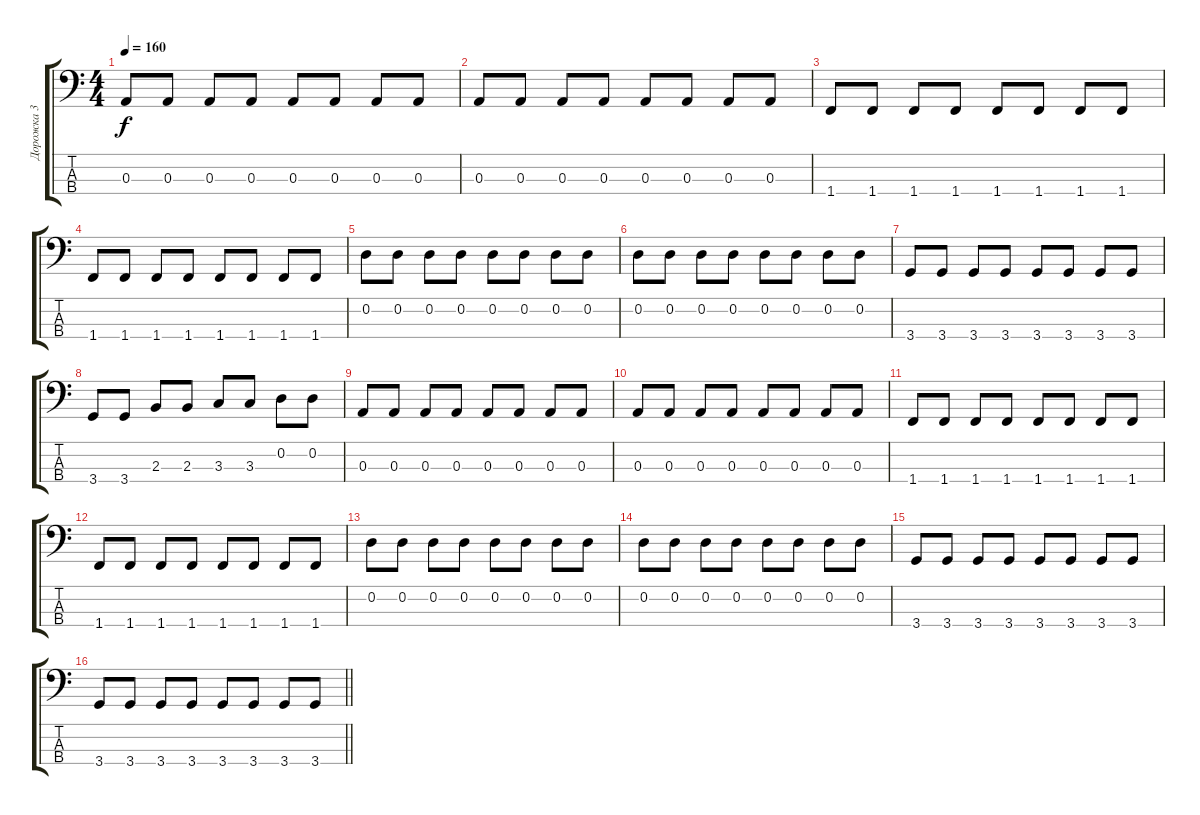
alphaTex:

\track ("Дорожка 3" "Дорожка 3") {instrument electricbassfinger}
\staff {score tabs}
\tuning (G2 D2 A1 E1) {hide}
\ts (4 4)
\tempo 160
\clef f4
\ks c
0.3.8{dy f} 0.3.8 0.3.8 0.3.8 0.3.8 0.3.8 0.3.8 0.3.8 |
0.3.8 0.3.8 0.3.8 0.3.8 0.3.8 0.3.8 0.3.8 0.3.8 |
1.4.8 1.4.8 1.4.8 1.4.8 1.4.8 1.4.8 1.4.8 1.4.8 |
1.4.8 1.4.8 1.4.8 1.4.8 1.4.8 1.4.8 1.4.8 1.4.8 |
0.2.8 0.2.8 0.2.8 0.2.8 0.2.8 0.2.8 0.2.8 0.2.8 |
0.2.8 0.2.8 0.2.8 0.2.8 0.2.8 0.2.8 0.2.8 0.2.8 |
3.4.8 3.4.8 3.4.8 3.4.8 3.4.8 3.4.8 3.4.8 3.4.8 |
3.4.8 3.4.8 2.3.8 2.3.8 3.3.8 3.3.8 0.2.8 0.2.8 |
0.3.8 0.3.8 0.3.8 0.3.8 0.3.8 0.3.8 0.3.8 0.3.8 |
0.3.8 0.3.8 0.3.8 0.3.8 0.3.8 0.3.8 0.3.8 0.3.8 |
1.4.8 1.4.8 1.4.8 1.4.8 1.4.8 1.4.8 1.4.8 1.4.8 |
1.4.8 1.4.8 1.4.8 1.4.8 1.4.8 1.4.8 1.4.8 1.4.8 |
0.2.8 0.2.8 0.2.8 0.2.8 0.2.8 0.2.8 0.2.8 0.2.8 |
0.2.8 0.2.8 0.2.8 0.2.8 0.2.8 0.2.8 0.2.8 0.2.8 |
3.4.8 3.4.8 3.4.8 3.4.8 3.4.8 3.4.8 3.4.8 3.4.8 |
\barLineRight lightlight
3.4.8 3.4.8 3.4.8 3.4.8 3.4.8 3.4.8 3.4.8 3.4.8
